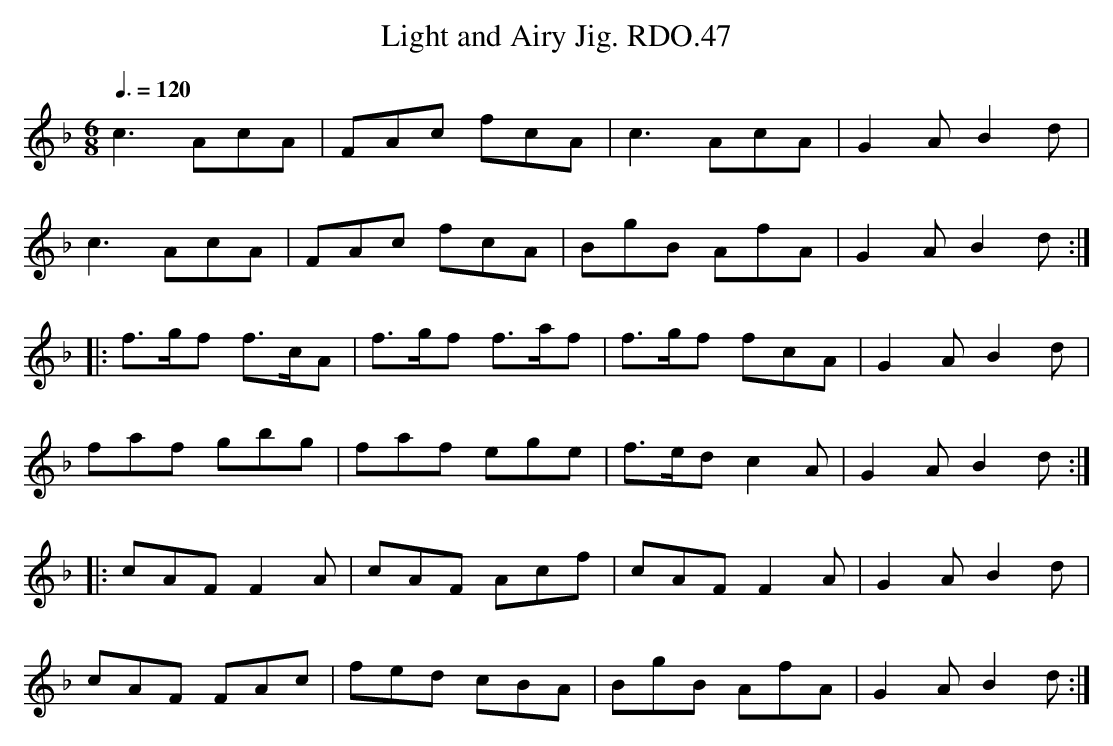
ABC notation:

X:1
T:Light and Airy Jig. RDO.47
M:6/8
L:1/8
Q:3/8=120
K:F
c3AcA|FAc fcA|c3AcA|G2AB2d|
c3AcA|FAc fcA|BgB AfA|G2AB2d:|
|:f>gf f>cA|f>gf f>af|f>gf fcA|G2AB2d|
faf gbg|faf ege|f>edc2A|G2AB2d:|
|:cAFF2A|cAF Acf|cAFF2A|G2AB2d|
cAF FAc|fed cBA|BgB AfA|G2AB2d:|
